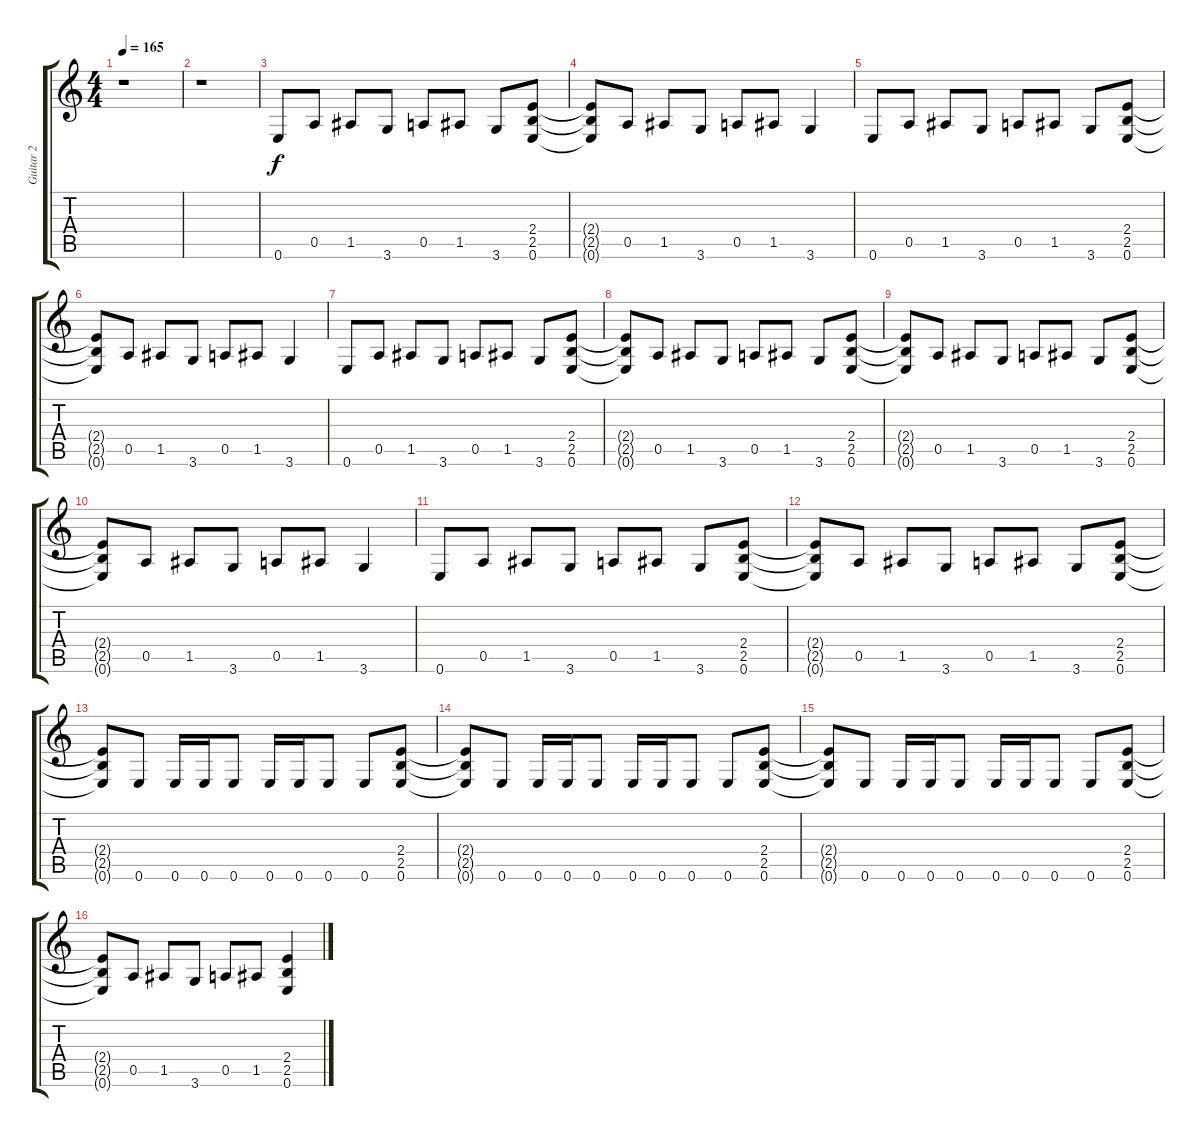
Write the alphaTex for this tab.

\track ("Guitar 2" "Guitar 2") {instrument electricguitarclean}
\staff {score tabs}
\tuning (E4 B3 G3 D3 A2 E2) {hide}
\ts (4 4)
\tempo 165
\clef g2
\ks c
r.1{dy f} |
r.1 |
0.6.8 0.5.8 1.5.8 3.6.8 0.5.8 1.5.8 3.6.8 (2.4 2.5 0.6).8 |
(2.4{t} 2.5{t} 0.6{t}).8 0.5.8 1.5.8 3.6.8 0.5.8 1.5.8 3.6.4 |
0.6.8 0.5.8 1.5.8 3.6.8 0.5.8 1.5.8 3.6.8 (2.4 2.5 0.6).8 |
(2.4{t} 2.5{t} 0.6{t}).8 0.5.8 1.5.8 3.6.8 0.5.8 1.5.8 3.6.4 |
0.6.8 0.5.8 1.5.8 3.6.8 0.5.8 1.5.8 3.6.8 (2.4 2.5 0.6).8 |
(2.4{t} 2.5{t} 0.6{t}).8 0.5.8 1.5.8 3.6.8 0.5.8 1.5.8 3.6.8 (2.4 2.5 0.6).8 |
(2.4{t} 2.5{t} 0.6{t}).8 0.5.8 1.5.8 3.6.8 0.5.8 1.5.8 3.6.8 (2.4 2.5 0.6).8 |
(2.4{t} 2.5{t} 0.6{t}).8 0.5.8 1.5.8 3.6.8 0.5.8 1.5.8 3.6.4 |
0.6.8 0.5.8 1.5.8 3.6.8 0.5.8 1.5.8 3.6.8 (2.4 2.5 0.6).8 |
(2.4{t} 2.5{t} 0.6{t}).8 0.5.8 1.5.8 3.6.8 0.5.8 1.5.8 3.6.8 (2.4 2.5 0.6).8 |
(2.4{t} 2.5{t} 0.6{t}).8 0.6.8 0.6.16 0.6.16 0.6.8 0.6.16 0.6.16 0.6.8 0.6.8 (2.4 2.5 0.6).8 |
(2.4{t} 2.5{t} 0.6{t}).8 0.6.8 0.6.16 0.6.16 0.6.8 0.6.16 0.6.16 0.6.8 0.6.8 (2.4 2.5 0.6).8 |
(2.4{t} 2.5{t} 0.6{t}).8 0.6.8 0.6.16 0.6.16 0.6.8 0.6.16 0.6.16 0.6.8 0.6.8 (2.4 2.5 0.6).8 |
(2.4{t} 2.5{t} 0.6{t}).8 0.5.8 1.5.8 3.6.8 0.5.8 1.5.8 (2.4 2.5 0.6).4
